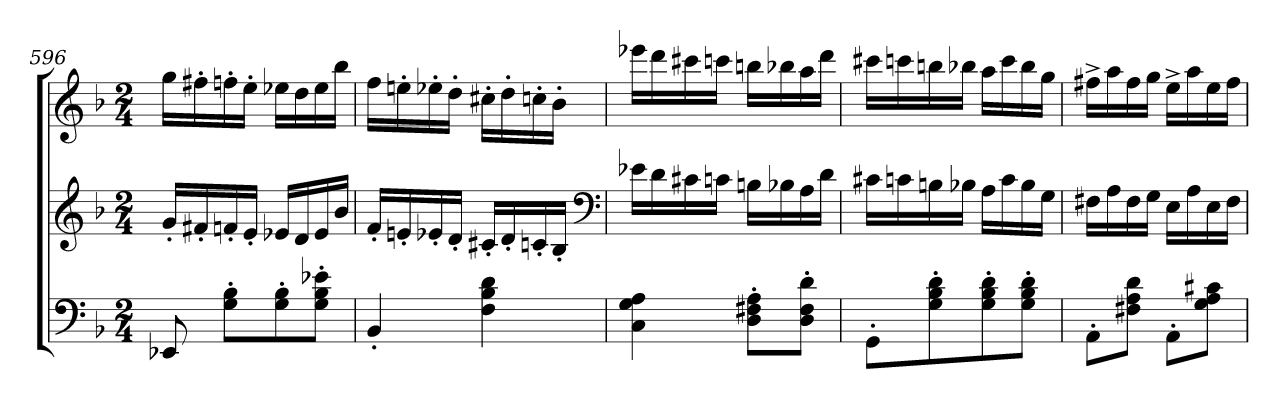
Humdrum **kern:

**kern	**kern	**kern
*part3	*part2	*part1
*staff3	*staff2	*staff1
*clefF4	*clefG2	*clefG2
*k[b-]	*k[b-]	*k[b-]
*M2/4	*M2/4	*M2/4
=596	=596	=596
8EE-X	16g'>LL	16ggLL
.	16f#X'>	16ff#X'>
8B-'> 8G'>L	16fn'>	16ffn'>
.	16e'>JJ	16ee'>JJ
8B-'> 8G'>	16e-XLL	16ee-XLL
.	16d	16dd
8e-'> 8B-'> 8G'>J	16e-	16ee-
.	16b-JJ	16bb-JJ
=597	=597	=597
4BB-'>	16f'>LL	16ffLL
.	16en'>	16een'>
.	16e-X'>	16ee-X'>
.	16d'>JJ	16dd'>JJ
4d 4B- 4F	16c#X'>LL	16cc#X'>LL
.	16d'>	16dd'>
.	16cn'>	16ccn'>
.	16B-'>JJ	16b-'>JJ
*	*clefF4	*
=598	=598	=598
4A 4G 4C	16e-XLL	16eee-XLL
.	16d	16ddd
.	16c#X	16ccc#X
.	16cnJJ	16cccnJJ
8A'> 8F#X'> 8D'>L	16BnLL	16bbnLL
.	16B-X	16bb-X
8d'> 8F#'> 8D'>J	16A	16aa
.	16dJJ	16dddJJ
=599	=599	=599
8GG'>L	16c#XLL	16ccc#XLL
.	16cn	16cccn
8d'> 8B-'> 8G'>	16Bn	16bbn
.	16B-XJJ	16bb-XJJ
8d'> 8B-'> 8G'>	16ALL	16aaLL
.	16c	16ccc
8d'> 8B-'> 8G'>J	16B-	16bb-
.	16GJJ	16ggJJ
=600	=600	=600
8AA'>L	16F#XLL	16ff#X^>LL
.	16A	16aa
8d 8A 8F#XJ	16F#	16ff#
.	16GJJ	16ggJJ
8AA'>L	16ELL	16ee^>LL
.	16A	16aa
8c#X 8A 8GJ	16E	16ee
.	16F#JJ	16ff#JJ
=	=	=
*-	*-	*-
